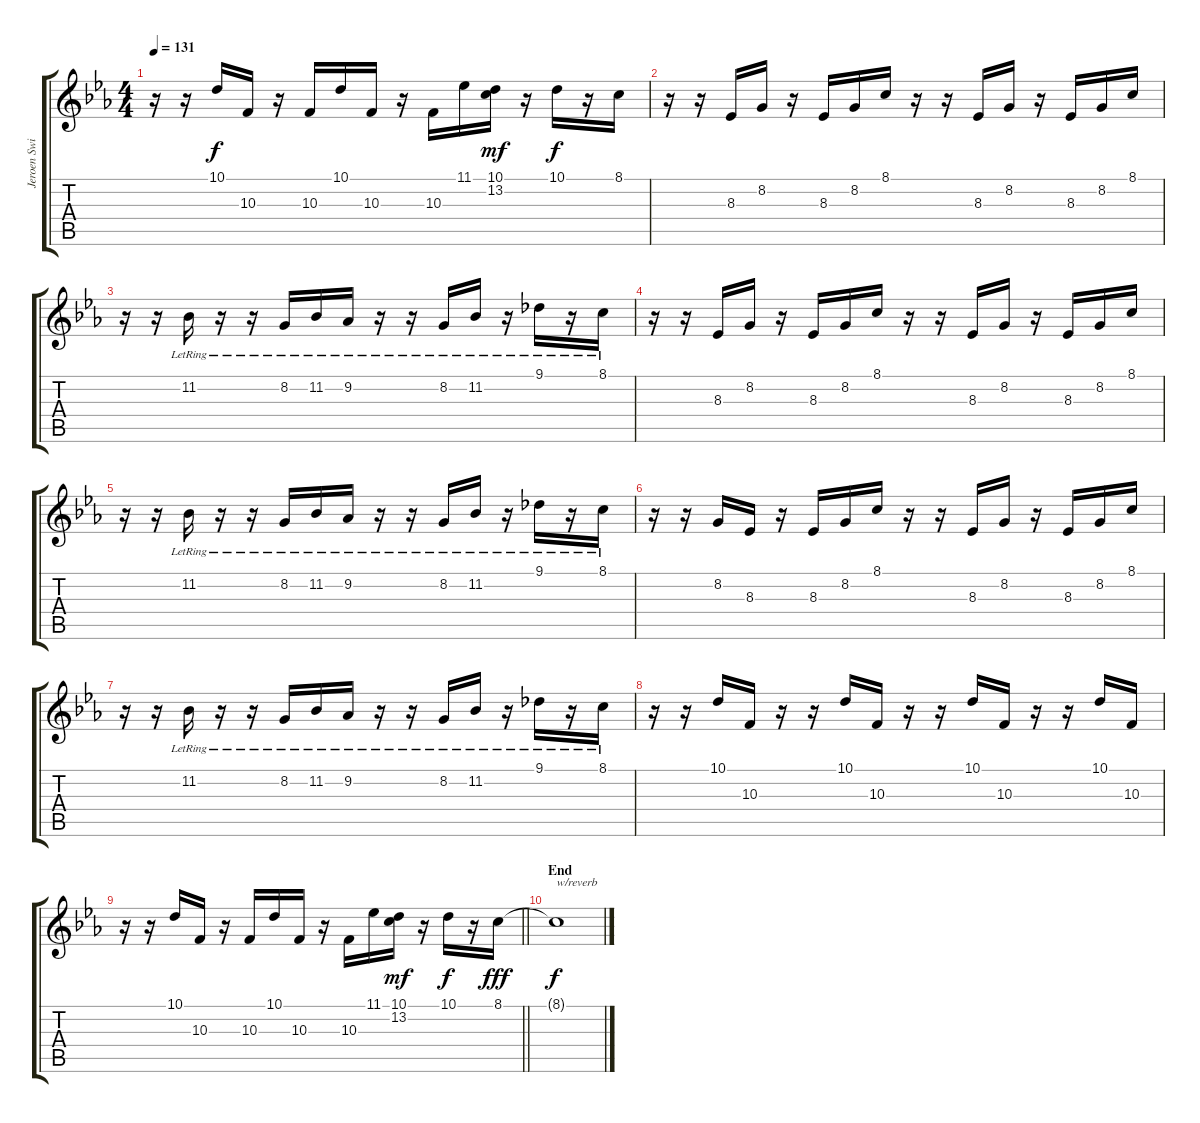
\track ("Jeroen Swinnen (Keyboard)" "Jeroen Swi") {instrument lead5charang}
\staff {score tabs}
\tuning (E4 B3 G3 D3 A2 E2) {hide}
\ts (4 4)
\tempo 131
\clef g2
\ks cminor
r.16{dy f} r.16 10.1.16 10.3.16 r.16 10.3.16 10.1.16 10.3.16 r.16 10.3.16 11.1.16 (10.1 13.2).16{dy mf} r.16 10.1.16{dy f} r.16 8.1.16 |
r.16 r.16 8.3.16 8.2.16 r.16 8.3.16 8.2.16 8.1.16 r.16 r.16 8.3.16 8.2.16 r.16 8.3.16 8.2.16 8.1.16 |
r.16 r.16 11.2{lr}.16 r.16 r.16 8.2{lr}.16 11.2{lr}.16 9.2{lr}.16 r.16 r.16 8.2{lr}.16 11.2{lr}.16 r.16 9.1{lr}.16 r.16 8.1{lr}.16 |
r.16 r.16 8.3.16 8.2.16 r.16 8.3.16 8.2.16 8.1.16 r.16 r.16 8.3.16 8.2.16 r.16 8.3.16 8.2.16 8.1.16 |
r.16 r.16 11.2{lr}.16 r.16 r.16 8.2{lr}.16 11.2{lr}.16 9.2{lr}.16 r.16 r.16 8.2{lr}.16 11.2{lr}.16 r.16 9.1{lr}.16 r.16 8.1{lr}.16 |
r.16 r.16 8.2.16 8.3.16 r.16 8.3.16 8.2.16 8.1.16 r.16 r.16 8.3.16 8.2.16 r.16 8.3.16 8.2.16 8.1.16 |
r.16 r.16 11.2{lr}.16 r.16 r.16 8.2{lr}.16 11.2{lr}.16 9.2{lr}.16 r.16 r.16 8.2{lr}.16 11.2{lr}.16 r.16 9.1{lr}.16 r.16 8.1{lr}.16 |
r.16 r.16 10.1.16 10.3.16 r.16 r.16 10.1.16 10.3.16 r.16 r.16 10.1.16 10.3.16 r.16 r.16 10.1.16 10.3.16 |
\barLineRight lightlight
r.16 r.16 10.1.16 10.3.16 r.16 10.3.16 10.1.16 10.3.16 r.16 10.3.16 11.1.16 (10.1 13.2).16{dy mf} r.16 10.1.16{dy f} r.16 8.1.16{dy fff} |
\section ("" "End")
8.1{t}.1{txt "w/reverb" dy f volume 0}
